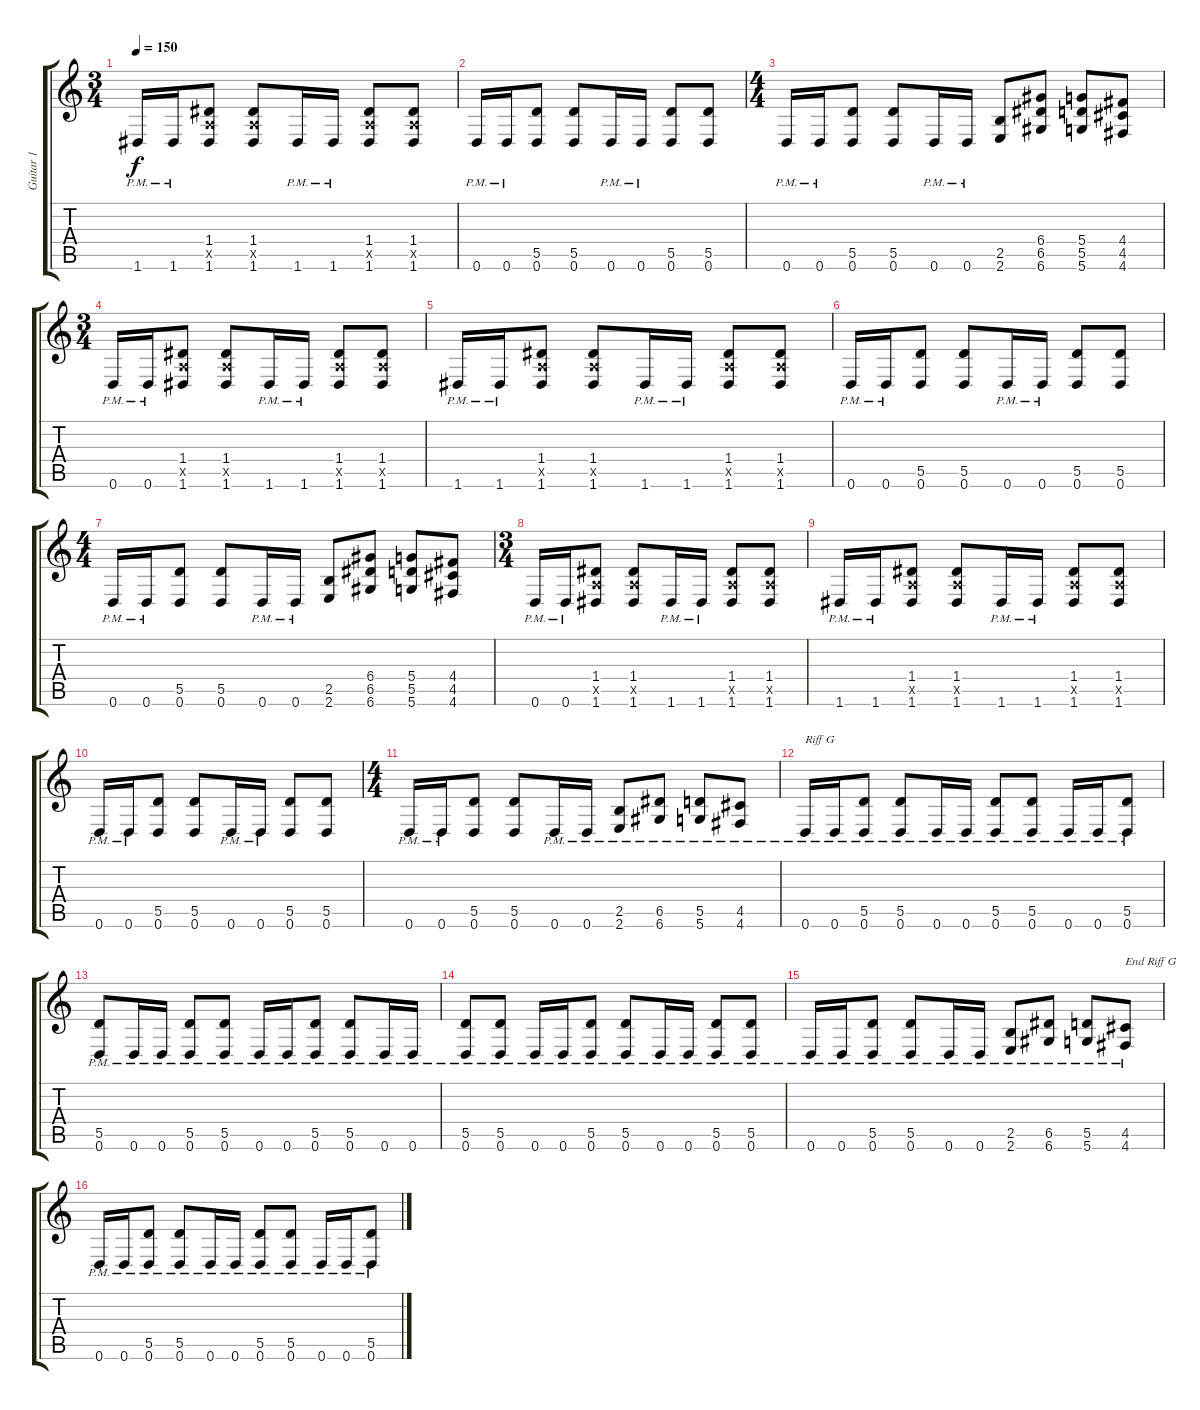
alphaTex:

\track ("Guitar 1" "Guitar 1") {instrument distortionguitar}
\staff {score tabs}
\tuning (E4 B3 G3 D3 A2 D2) {hide}
\ts (3 4)
\tempo 150
\clef g2
\ks c
1.6{pm}.16{dy f} 1.6{pm}.16 (1.4 0.5{x} 1.6).8 (1.4 0.5{x} 1.6).8 1.6{pm}.16 1.6{pm}.16 (1.4 0.5{x} 1.6).8 (1.4 0.5{x} 1.6).8 |
0.6{pm}.16 0.6{pm}.16 (5.5 0.6).8 (5.5 0.6).8 0.6{pm}.16 0.6{pm}.16 (5.5 0.6).8 (5.5 0.6).8 |
\ts (4 4)
0.6{pm}.16 0.6{pm}.16 (5.5 0.6).8 (5.5 0.6).8 0.6{pm}.16 0.6{pm}.16 (2.5 2.6).8 (6.4 6.5 6.6).8 (5.4 5.5 5.6).8 (4.4 4.5 4.6).8 |
\ts (3 4)
0.6{pm}.16 0.6{pm}.16 (1.4 0.5{x} 1.6).8 (1.4 0.5{x} 1.6).8 1.6{pm}.16 1.6{pm}.16 (1.4 0.5{x} 1.6).8 (1.4 0.5{x} 1.6).8 |
1.6{pm}.16 1.6{pm}.16 (1.4 0.5{x} 1.6).8 (1.4 0.5{x} 1.6).8 1.6{pm}.16 1.6{pm}.16 (1.4 0.5{x} 1.6).8 (1.4 0.5{x} 1.6).8 |
0.6{pm}.16 0.6{pm}.16 (5.5 0.6).8 (5.5 0.6).8 0.6{pm}.16 0.6{pm}.16 (5.5 0.6).8 (5.5 0.6).8 |
\ts (4 4)
0.6{pm}.16 0.6{pm}.16 (5.5 0.6).8 (5.5 0.6).8 0.6{pm}.16 0.6{pm}.16 (2.5 2.6).8 (6.4 6.5 6.6).8 (5.4 5.5 5.6).8 (4.4 4.5 4.6).8 |
\ts (3 4)
0.6{pm}.16 0.6{pm}.16 (1.4 0.5{x} 1.6).8 (1.4 0.5{x} 1.6).8 1.6{pm}.16 1.6{pm}.16 (1.4 0.5{x} 1.6).8 (1.4 0.5{x} 1.6).8 |
1.6{pm}.16 1.6{pm}.16 (1.4 0.5{x} 1.6).8 (1.4 0.5{x} 1.6).8 1.6{pm}.16 1.6{pm}.16 (1.4 0.5{x} 1.6).8 (1.4 0.5{x} 1.6).8 |
0.6{pm}.16 0.6{pm}.16 (5.5 0.6).8 (5.5 0.6).8 0.6{pm}.16 0.6{pm}.16 (5.5 0.6).8 (5.5 0.6).8 |
\ts (4 4)
0.6{pm}.16 0.6{pm}.16 (5.5 0.6).8 (5.5 0.6).8 0.6{pm}.16 0.6{pm}.16 (2.5{pm} 2.6{pm}).8 (6.5{pm} 6.6{pm}).8 (5.5{pm} 5.6{pm}).8 (4.5{pm} 4.6{pm}).8 |
0.6{pm}.16{txt "Riff G"} 0.6{pm}.16 (5.5{pm} 0.6{pm}).8 (5.5{pm} 0.6{pm}).8 0.6{pm}.16 0.6{pm}.16 (5.5{pm} 0.6{pm}).8 (5.5{pm} 0.6{pm}).8 0.6{pm}.16 0.6{pm}.16 (5.5{pm} 0.6{pm}).8 |
(5.5{pm} 0.6{pm}).8 0.6{pm}.16 0.6{pm}.16 (5.5{pm} 0.6{pm}).8 (5.5{pm} 0.6{pm}).8 0.6{pm}.16 0.6{pm}.16 (5.5{pm} 0.6{pm}).8 (5.5{pm} 0.6{pm}).8 0.6{pm}.16 0.6{pm}.16 |
(5.5{pm} 0.6{pm}).8 (5.5{pm} 0.6{pm}).8 0.6{pm}.16 0.6{pm}.16 (5.5{pm} 0.6{pm}).8 (5.5{pm} 0.6{pm}).8 0.6{pm}.16 0.6{pm}.16 (5.5{pm} 0.6{pm}).8 (5.5{pm} 0.6{pm}).8 |
0.6{pm}.16 0.6{pm}.16 (5.5{pm} 0.6{pm}).8 (5.5{pm} 0.6{pm}).8 0.6{pm}.16 0.6{pm}.16 (2.5{pm} 2.6{pm}).8 (6.5{pm} 6.6{pm}).8 (5.5{pm} 5.6{pm}).8 (4.5{pm} 4.6{pm}).8{txt "End Riff G"} |
0.6{pm}.16 0.6{pm}.16 (5.5{pm} 0.6{pm}).8 (5.5{pm} 0.6{pm}).8 0.6{pm}.16 0.6{pm}.16 (5.5{pm} 0.6{pm}).8 (5.5{pm} 0.6{pm}).8 0.6{pm}.16 0.6{pm}.16 (5.5{pm} 0.6{pm}).8
